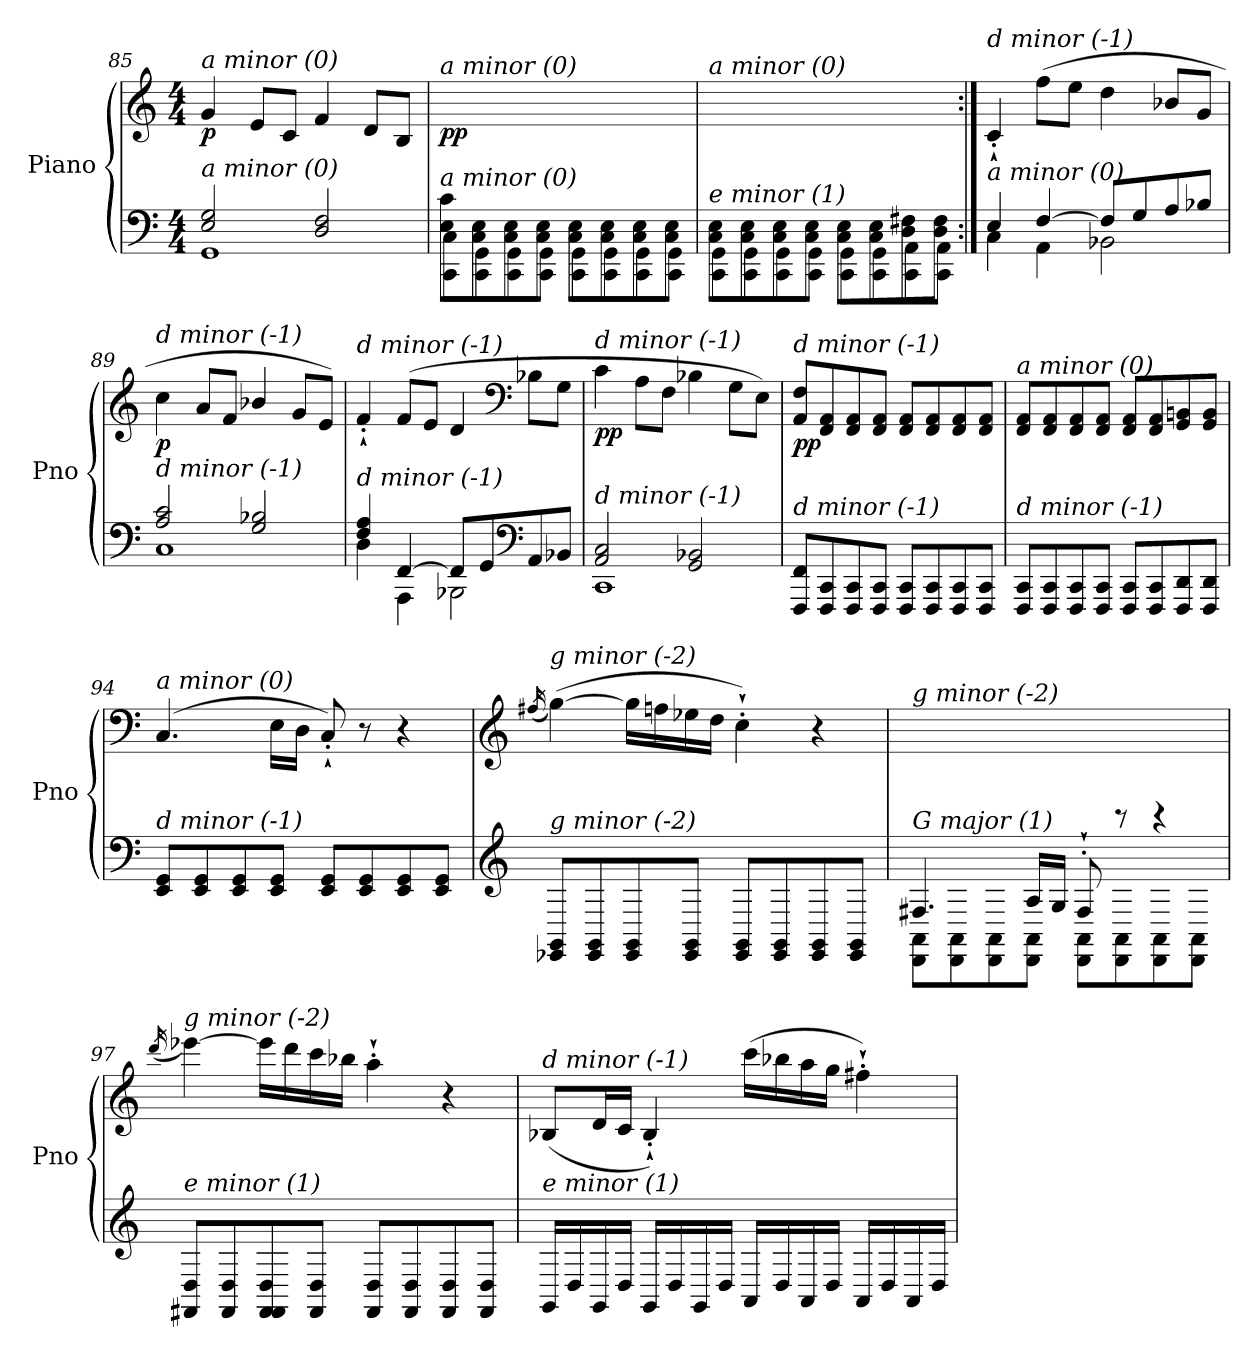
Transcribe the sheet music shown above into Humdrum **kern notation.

**kern	**kern	**dynam
*part1	*part1	*part1
*staff2	*staff1	*staff1/2
*I"Piano	*	*
*I'Pno	*	*
*clefF4	*clefG2	*
*k[]	*k[]	*
*M4/4	*M4/4	*
=85	=85	=85
*^	*	*
!	!	!LO:TX:i:t=a minor (0)	!
!LO:TX:i:t=a minor (0)	!	!	!
!	!	!	!LO:DY:b
2E/ 2G/	1GG	4g/	p
.	.	8e/L	.
.	.	8c/J	.
2D/ 2F/	.	4f/	.
.	.	8d/L	.
.	.	8B/J	.
!!LO:LB:g=z
=86	=86	=86	=86
!	!	!LO:TX:i:t=a minor (0)	!
!LO:TX:i:t=a minor (0)	!	!	!
!	!	!	!LO:DY:b
8E\ 8c\L	8CC\ 8C\L	1ryy	pp
8C\ 8E\	8CC\ 8GG\	.	.
8C\ 8E\	8CC\ 8GG\	.	.
8C\ 8E\J	8CC\ 8GG\J	.	.
8C\ 8E\L	8CC\ 8GG\L	.	.
8C\ 8E\	8CC\ 8GG\	.	.
8C\ 8E\	8CC\ 8GG\	.	.
8C\ 8E\J	8CC\ 8GG\J	.	.
=87	=87	=87	=87
!	!	!LO:TX:i:t=a minor (0)	!
!LO:TX:i:t=e minor (1)	!	!	!
8C\ 8E\L	8CC\ 8GG\L	1ryy	.
8C\ 8E\	8CC\ 8GG\	.	.
8C\ 8E\	8CC\ 8GG\	.	.
8C\ 8E\J	8CC\ 8GG\J	.	.
8C\ 8E\L	8CC\ 8GG\L	.	.
8C\ 8E\	8CC\ 8GG\	.	.
8D\ 8F#X\	8CC\ 8AA\	.	.
8D\ 8F#\J	8CC\ 8AA\J	.	.
!!LO:LB:g=z
=88:|!	=88:|!	=88:|!	=88:|!
!	!	!LO:TX:i:t=d minor (-1)	!
!LO:TX:i:t=a minor (0)	!	!	!
4E/	4C\	4c`'/	.
!	!	!	!LO:DY:b
[4F/	4AA\	(8ff\L	other-dynamics
.	.	8ee\J	.
8F/L]	2BB-X\	4dd\	.
8G/	.	.	.
8A/	.	8b-X/L	.
8B-X/J	.	8g/J	.
=89	=89	=89	=89
!	!	!LO:TX:i:t=d minor (-1)	!
!LO:TX:i:t=d minor (-1)	!	!	!
!	!	!	!LO:DY:b
2A/ 2c/	1C	4cc\	p
.	.	8a/L	.
.	.	8f/J	.
2G/ 2B-X/	.	4b-X/	.
.	.	8g/L	.
.	.	8e/J)	.
=90	=90	=90	=90
!	!	!LO:TX:i:t=d minor (-1)	!
!LO:TX:i:t=d minor (-1)	!	!	!
4F/ 4A/	4D\	4f'`/	.
!	!	!	!LO:DY:b
[4FF/	4AAA\	(8f/L	other-dynamics
.	.	8e/J	.
8FF/L]	2BBB-X\	4d/	.
8GG/	.	.	.
*clefF4	*	*clefF4	*
8AA/	.	8B-X\L	.
8BB-X/J	.	8G\J	.
=91	=91	=91	=91
!	!	!LO:TX:i:t=d minor (-1)	!
!LO:TX:i:t=d minor (-1)	!	!	!
!	!	!	!LO:DY:b
2AA/ 2C/	1CC	4c\	pp
.	.	8A\L	.
.	.	8F\J	.
2GG/ 2BB-X/	.	4B-X\	.
.	.	8G\L	.
.	.	8E\J)	.
*v	*v	*	*
=92	=92	=92
!	!LO:TX:i:t=d minor (-1)	!
!LO:TX:i:t=d minor (-1)	!	!
!	!	!LO:DY:b
8FFF/ 8FF/L	8AA/ 8F/L	pp
8FFF/ 8CC/	8FF/ 8AA/	.
8FFF/ 8CC/	8FF/ 8AA/	.
8FFF/ 8CC/J	8FF/ 8AA/J	.
8FFF/ 8CC/L	8FF/ 8AA/L	.
8FFF/ 8CC/	8FF/ 8AA/	.
8FFF/ 8CC/	8FF/ 8AA/	.
8FFF/ 8CC/J	8FF/ 8AA/J	.
!!LO:LB:g=z
=93	=93	=93
!	!LO:TX:i:t=a minor (0)	!
!LO:TX:i:t=d minor (-1)	!	!
8FFF/ 8CC/L	8FF/ 8AA/L	.
8FFF/ 8CC/	8FF/ 8AA/	.
8FFF/ 8CC/	8FF/ 8AA/	.
8FFF/ 8CC/J	8FF/ 8AA/J	.
8FFF/ 8CC/L	8FF/ 8AA/L	.
8FFF/ 8CC/	8FF/ 8AA/	.
8FFF/ 8DD/	8GG/ 8BBn/	.
8FFF/ 8DD/J	8GG/ 8BB/J	.
=94	=94	=94
!	!LO:TX:i:t=a minor (0)	!
!LO:TX:i:t=d minor (-1)	!	!
8EE/ 8GG/L	(4.C/	.
8EE/ 8GG/	.	.
8EE/ 8GG/	.	.
8EE/ 8GG/J	16E\LL	.
.	16D\JJ	.
8EE/ 8GG/L	8C`'/)	.
8EE/ 8GG/	8r	.
8EE/ 8GG/	4r	.
8EE/ 8GG/J	.	.
=95	=95	=95
*clefG2	*clefG2	*
.	(16qff#X/	.
!	!LO:TX:i:t=g minor (-2)	!
!LO:TX:i:t=g minor (-2)	!	!
8EE-X/ 8GG/L	([4gg\)	.
8EE-/ 8GG/	.	.
8EE-/ 8GG/	16gg\LL]	.
.	16ffn\	.
8EE-/ 8GG/J	16ee-X\	.
.	16dd\JJ	.
8EE-/ 8GG/L	4cc`'\)	.
8EE-/ 8GG/	.	.
8EE-/ 8GG/	4r	.
8EE-/ 8GG/J	.	.
=96	=96	=96
*^	*	*
!	!	!LO:TX:i:t=g minor (-2)	!
!LO:TX:i:t=G major (1)	!	!	!
4.F#X/	8DD\ 8AA\L	2ryy	.
.	8DD\ 8AA\	.	.
.	8DD\ 8AA\	.	.
16A/LL	8DD\ 8AA\J	.	.
16G/JJ	.	.	.
8F#`'/	8DD\ 8AA\L	8ryy	.
4.ryy	8DD\ 8AA\	8rGG	.
.	8DD\ 8AA\	4rGG	.
.	8DD\ 8AA\J	.	.
*v	*v	*	*
!!LO:LB:g=z
=97	=97	=97
.	(16qddd/	.
!	!LO:TX:i:t=g minor (-2)	!
!LO:TX:i:t=e minor (1)	!	!
8FF#X/ 8D/L	[4eee-X\)	.
8FF#/ 8D/	.	.
8FF#/ 8FF#/ 8D/	16eee-\LL]	.
.	16ddd\	.
8FF#/ 8D/J	16ccc\	.
.	16bb-X\JJ	.
8FF#/ 8D/L	4aa`'\	.
8FF#/ 8D/	.	.
8FF#/ 8D/	4r	.
8FF#/ 8D/J	.	.
=98	=98	=98
!	!LO:TX:i:t=d minor (-1)	!
!LO:TX:i:t=e minor (1)	!	!
16GG/LL	(8B-X/L	.
16D/	.	.
16GG/	16d/L	.
16D/JJ	16c/JJ	.
16GG/LL	4B-`'/)	.
16D/	.	.
16GG/	.	.
16D/JJ	.	.
16AA/LL	(16ccc\LL	.
16D/	16bb-X\	.
16AA/	16aa\	.
16D/JJ	16gg\JJ	.
16AA/LL	4ff#X`'\)	.
16D/	.	.
16AA/	.	.
16D/JJ	.	.
=	=	=
*-	*-	*-
